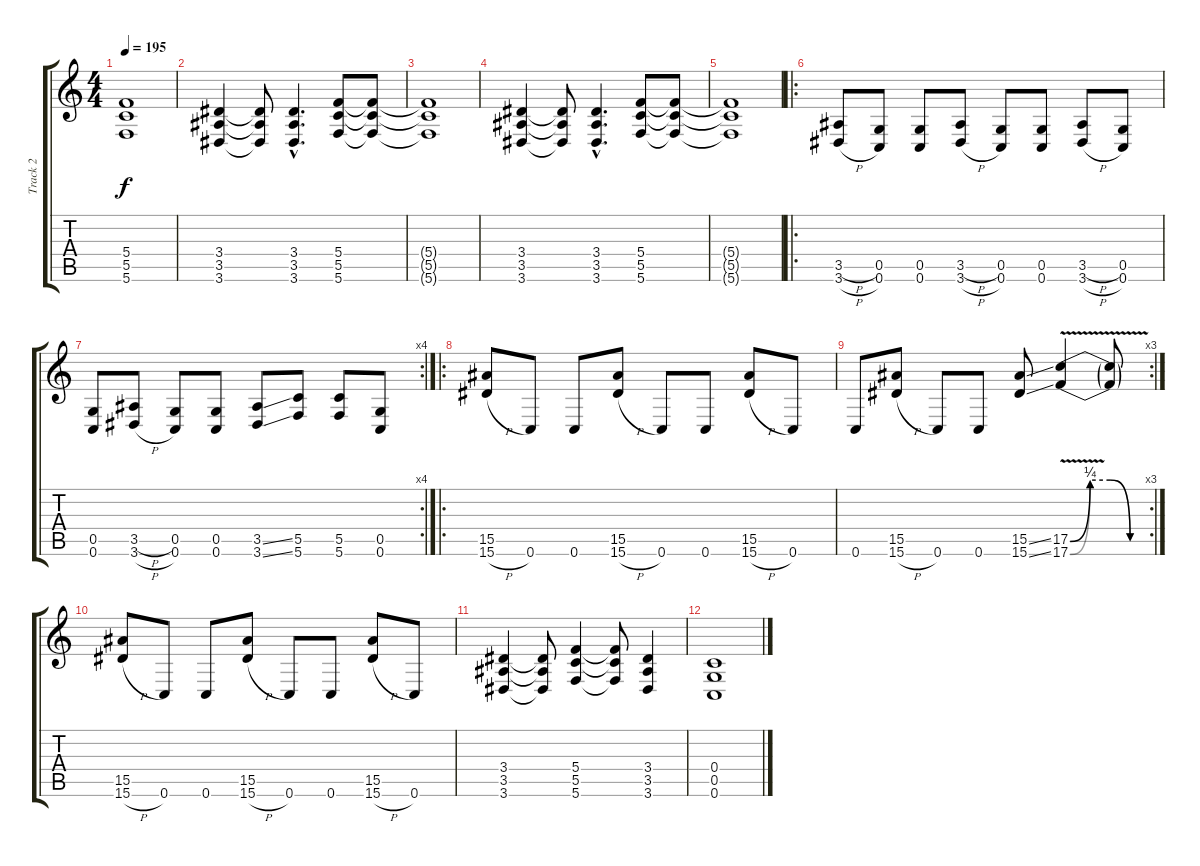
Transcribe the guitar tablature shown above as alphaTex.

\track ("Track 2" "Track 2") {instrument distortionguitar}
\staff {score tabs}
\tuning (D4 A3 F3 C3 G2 C2) {hide}
\ts (4 4)
\tempo 195
\clef g2
\ks c
(5.4{t} 5.5{t} 5.6{t}).1{dy f} |
(3.4 3.5 3.6).4 (3.4{t} 3.5{t} 3.6{t}).8 (3.4{hac} 3.5{hac} 3.6{hac}).4{d} (5.4 5.5 5.6).8 (5.4{t} 5.5{t} 5.6{t}).8 |
(5.4{t} 5.5{t} 5.6{t}).1 |
(3.4 3.5 3.6).4 (3.4{t} 3.5{t} 3.6{t}).8 (3.4{hac} 3.5{hac} 3.6{hac}).4{d} (5.4 5.5 5.6).8 (5.4{t} 5.5{t} 5.6{t}).8 |
(5.4{t} 5.5{t} 5.6{t}).1 |
\ro
(3.5{h} 3.6{h}).8 (0.5 0.6).8 (0.5 0.6).8 (3.5{h} 3.6{h}).8 (0.5 0.6).8 (0.5 0.6).8 (3.5{h} 3.6{h}).8 (0.5 0.6).8 |
\rc 4
(0.5 0.6).8 (3.5{h} 3.6{h}).8 (0.5 0.6).8 (0.5 0.6).8 (3.5{ss} 3.6{ss}).8 (5.5 5.6).8 (5.5 5.6).8 (0.5 0.6).8 |
\ro
(15.5 15.6{h}).8 0.6.8 0.6.8 (15.5 15.6{h}).8 0.6.8 0.6.8 (15.5 15.6{h}).8 0.6.8 |
\rc 3
0.6.8 (15.5 15.6{h}).8 0.6.8 0.6.8 (15.5{ss} 15.6{ss}).8 (17.5{be (custom 0 0 15 1 30 1 45 0 60 0) v} 17.6{be (custom 0 0 15 1 30 1 45 0 60 0) v}).4 (17.5{t} 17.6{t}).8 |
(15.5 15.6{h}).8 0.6.8 0.6.8 (15.5 15.6{h}).8 0.6.8 0.6.8 (15.5 15.6{h}).8 0.6.8 |
(3.4 3.5 3.6).4 (3.4{t} 3.5{t} 3.6{t}).8 (5.4 5.5 5.6).4 (5.4{t} 5.5{t} 5.6{t}).8 (3.4 3.5 3.6).4 |
(0.4 0.5 0.6).1
